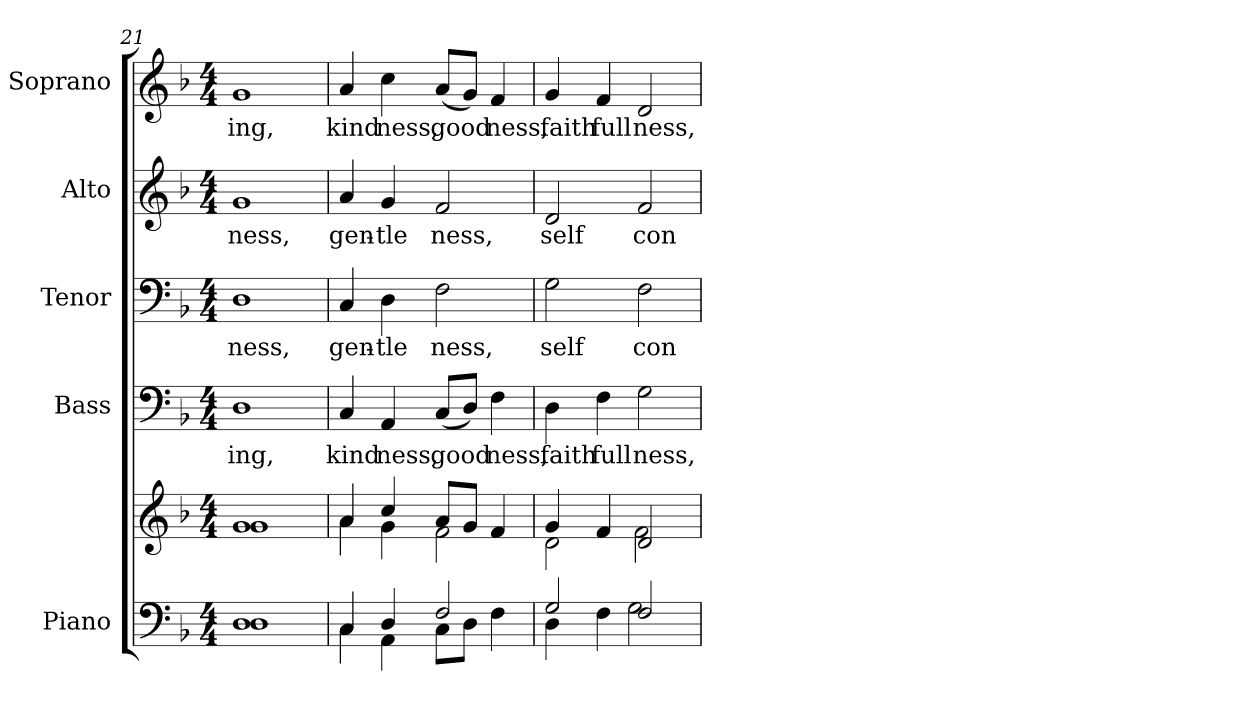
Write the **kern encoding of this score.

**kern	**kern	**kern	**text	**kern	**text	**kern	**text	**kern	**text
*part5	*part5	*part4	*part4	*part3	*part3	*part2	*part2	*part1	*part1
*staff6	*staff5	*staff4	*staff4	*staff3	*staff3	*staff2	*staff2	*staff1	*staff1
*I"Piano	*	*I"Bass	*	*I"Tenor	*	*I"Alto	*	*I"Soprano	*
*I'Pno.	*	*I'B.	*	*I'T.	*	*I'A.	*	*I'S.	*
*clefF4	*clefG2	*clefF4	*	*clefF4	*	*clefG2	*	*clefG2	*
*k[b-]	*k[b-]	*k[b-]	*	*k[b-]	*	*k[b-]	*	*k[b-]	*
*F:	*F:	*F:	*	*F:	*	*F:	*	*F:	*
*M4/4	*M4/4	*M4/4	*	*M4/4	*	*M4/4	*	*M4/4	*
=21	=21	=21	=21	=21	=21	=21	=21	=21	=21
*^	*^	*	*	*	*	*	*	*	*
!	!	!	!	!	!LO:LY:b:color=#000000	!	!	!	!	!	!
!	!	!	!	!	!	!	!LO:LY:b:color=#000000	!	!	!	!
!	!	!	!	!	!	!	!	!	!LO:LY:b:color=#000000	!	!
!	!	!	!	!	!	!	!	!	!	!	!LO:LY:b:color=#000000
1Di	1Di	1gi	1gi	1Di	-ing,	1Di	ness,	1gi	ness,	1gi	-ing,
!!LO:PB:g=z
=22	=22	=22	=22	=22	=22	=22	=22	=22	=22	=22	=22
!	!	!	!	!	!LO:LY:b:color=#000000	!	!	!	!	!	!
!	!	!	!	!	!	!	!LO:LY:b:color=#000000	!	!	!	!
!	!	!	!	!	!	!	!	!	!LO:LY:b:color=#000000	!	!
!	!	!	!	!	!	!	!	!	!	!	!LO:LY:b:color=#000000
4Ci/	4Ci\	4ai/	4ai\	4Ci/	kind	4Ci/	gen-	4ai/	gen-	4ai/	kind
!	!	!	!	!	!LO:LY:b:color=#000000	!	!	!	!	!	!
!	!	!	!	!	!	!	!LO:LY:b:color=#000000	!	!	!	!
!	!	!	!	!	!	!	!	!	!LO:LY:b:color=#000000	!	!
!	!	!	!	!	!	!	!	!	!	!	!LO:LY:b:color=#000000
4Di/	4AAi\	4cci/	4gi\	4AAi/	ness,	4Di\	-tle	4gi/	-tle	4cci\	ness,
!	!	!	!	!	!LO:LY:b:color=#000000	!	!	!	!	!	!
!	!	!	!	!	!	!	!LO:LY:b:color=#000000	!	!	!	!
!	!	!	!	!	!	!	!	!	!LO:LY:b:color=#000000	!	!
!	!	!	!	!	!	!	!	!	!	!	!LO:LY:b:color=#000000
2Fi/	8Ci\L	8ai/L	2fi\	(8Ci/L	good	2Fi\	ness,	2fi/	ness,	(8ai/L	good
.	8Di\J	8gi/J	.	8Di/J)	.	.	.	.	.	8gi/J)	.
!	!	!	!	!	!LO:LY:b:color=#000000	!	!	!	!	!	!
!	!	!	!	!	!	!	!	!	!	!	!LO:LY:b:color=#000000
.	4Fi\	4fi/	.	4Fi\	ness,	.	.	.	.	4fi/	ness,
=23	=23	=23	=23	=23	=23	=23	=23	=23	=23	=23	=23
!	!	!	!	!	!LO:LY:b:color=#000000	!	!	!	!	!	!
!	!	!	!	!	!	!	!LO:LY:b:color=#000000	!	!	!	!
!	!	!	!	!	!	!	!	!	!LO:LY:b:color=#000000	!	!
!	!	!	!	!	!	!	!	!	!	!	!LO:LY:b:color=#000000
2Gi/	4Di\	4gi/	2di\	4Di\	faith	2Gi\	self	2di/	self	4gi/	faith
!	!	!	!	!	!LO:LY:b:color=#000000	!	!	!	!	!	!
!	!	!	!	!	!	!	!	!	!	!	!LO:LY:b:color=#000000
.	4Fi\	4fi/	.	4Fi\	full	.	.	.	.	4fi/	full
!	!	!	!	!	!LO:LY:b:color=#000000	!	!	!	!	!	!
!	!	!	!	!	!	!	!LO:LY:b:color=#000000	!	!	!	!
!	!	!	!	!	!	!	!	!	!LO:LY:b:color=#000000	!	!
!	!	!	!	!	!	!	!	!	!	!	!LO:LY:b:color=#000000
2Fi/	2Gi\	2di/	2fi\	2Gi\	ness,	2Fi\	con-	2fi/	con-	2di/	ness,
*v	*v	*	*	*	*	*	*	*	*	*	*
*	*v	*v	*	*	*	*	*	*	*	*
=	=	=	=	=	=	=	=	=	=
*-	*-	*-	*-	*-	*-	*-	*-	*-	*-
